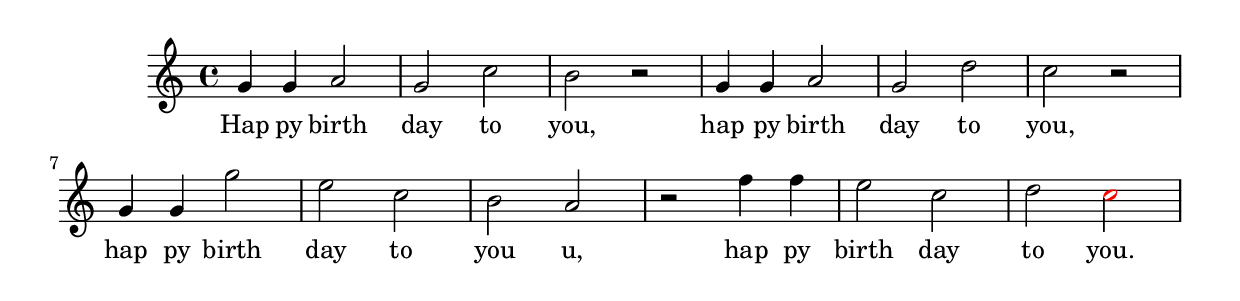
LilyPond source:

musicOne = {
	g'4 g'4 a'2 g'2 c''2 b'2 r2 g'4 g'4 a'2 g'2 d''2 c''2 r2 g'4 g'4 g''2 e''2 c''2 b'2 a'2 r2 f''4 f''4 e''2 c''2 d''2 \override NoteHead.color = #red c''2 \override NoteHead.color = #black
}
verseOne = \lyricmode {
	Hap py birth day to you, hap py birth day to you, hap py birth day to you u, hap py birth day to you.
}
\score {
	<<
		\new Voice = "one" {
			\time 4/4
			\musicOne
		}
		\new Lyrics \lyricsto "one" {
			\verseOne
		}
	>>
}